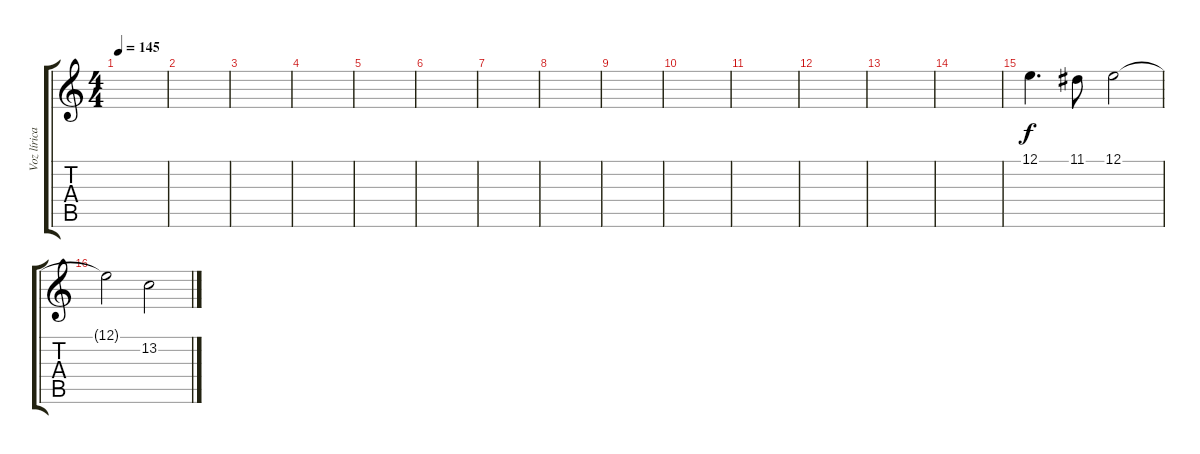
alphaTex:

\track ("Voz lírica de la vieja" "Voz lírica") {instrument stringensemble1}
\staff {score tabs}
\tuning (E4 B3 G3 D3 A2 E2) {hide}
\ts (4 4)
\tempo 145
\clef g2
\ks c
|
|
|
|
|
|
|
|
|
|
|
|
|
|
12.1.4{d} 11.1.8 12.1.2 |
12.1{t}.2 13.2.2
